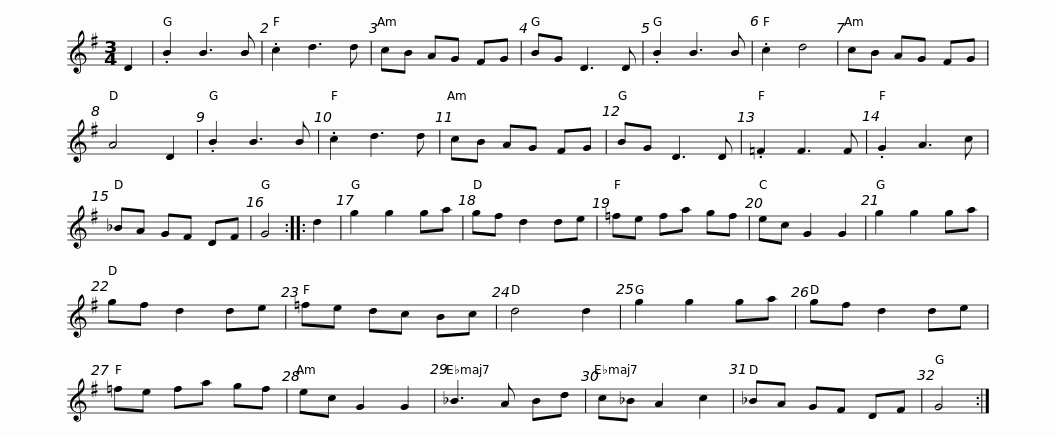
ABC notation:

X:1
L:1/8
M:3/4
I:linebreak $
K:G
V:1 treble
V:1
 D2 | .B2 B3 B | .c2 d3 d | cB AG FG | BG D3 D | %5
 .B2 B3 B | .c2 d4 | cB AG FG | A4 D2 | .B2 B3 B | %10
 .c2 d3 d |$ cB AG FG | BG D3 D | .=F2 F3 F | .G2 A3 c | %15
 _BA GF DF | G4 :: d2 | g2 g2 ga | gf d2 de |$ %20
 =fe fa gf | ec G2 G2 | g2 g2 ga | gf d2 de | =fe dc Bc | %25
 d4 d2 | g2 g2 ga | gf d2 de | =fe fa gf |$ ec G2 G2 | %30
 _B3 A Bd | c_B A2 c2 | _BA GF DF | G4 :| %34
